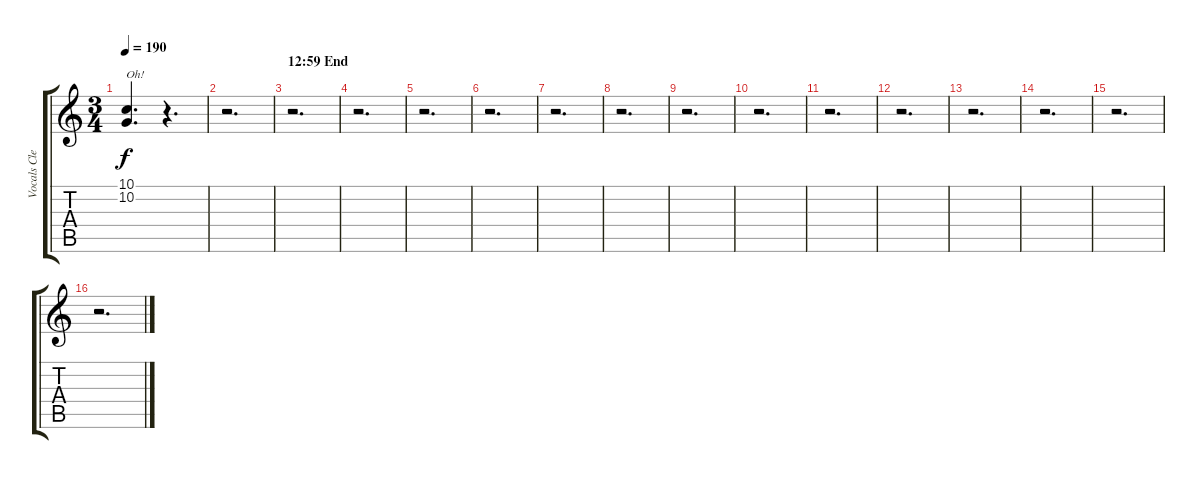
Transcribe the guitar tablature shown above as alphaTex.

\track ("Vocals Clean (Jari)" "Vocals Cle") {instrument altosax}
\staff {score tabs}
\tuning (D4 A3 F3 C3 G2 C2) {hide}
\ts (3 4)
\tempo 190
\clef g2
\ks c
(10.1 10.2).4{d txt "Oh!" dy f} r.4{d} |
r.2{d} |
\section ("" "12:59 End")
r.2{d} |
r.2{d} |
r.2{d} |
r.2{d} |
r.2{d} |
r.2{d} |
r.2{d} |
r.2{d} |
r.2{d} |
r.2{d} |
r.2{d} |
r.2{d} |
r.2{d} |
r.2{d}
